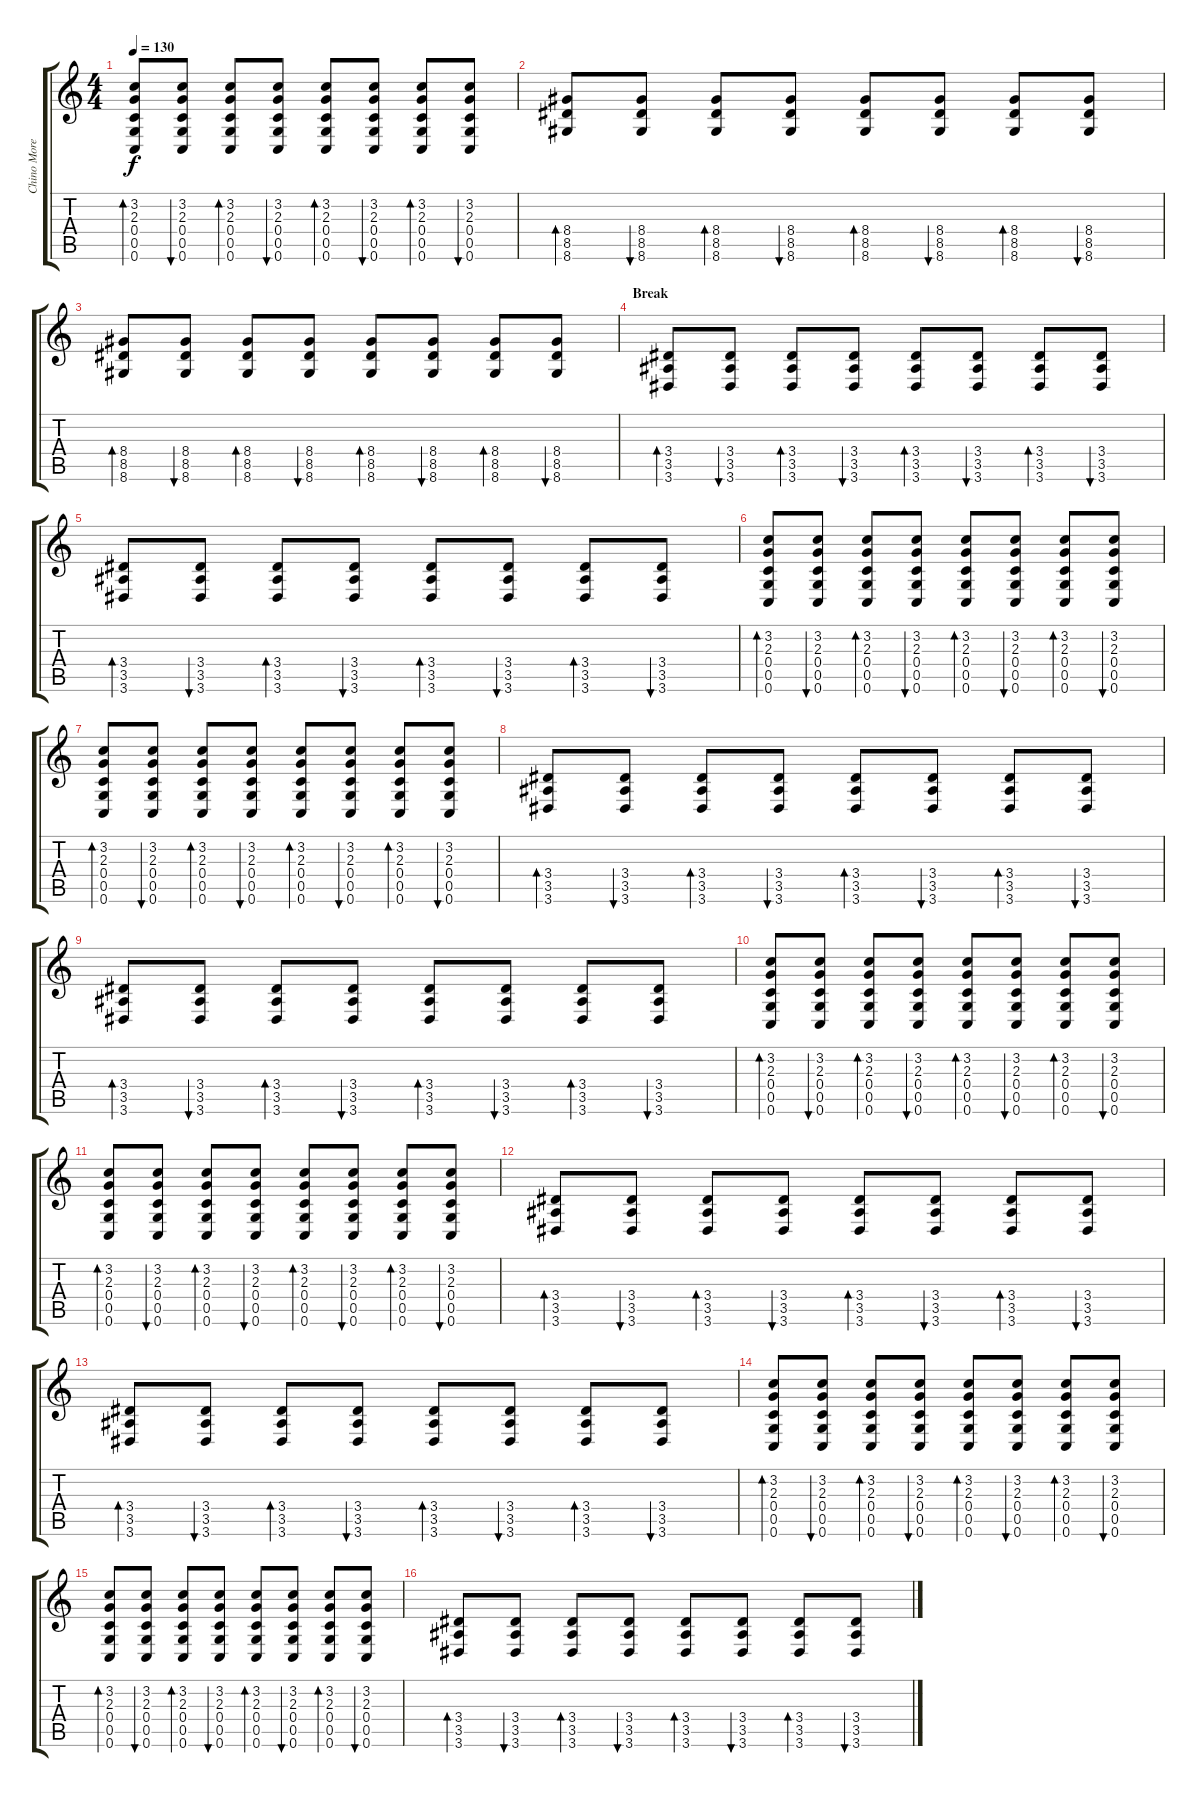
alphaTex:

\track ("Chino Moreno" "Chino More") {instrument acousticguitarsteel}
\staff {score tabs}
\tuning (D4 A3 F3 C3 G2 C2) {hide}
\ts (4 4)
\tempo 130
\clef g2
\ks c
(3.2 2.3 0.4 0.5 0.6).8{bd 60 dy f} (3.2 2.3 0.4 0.5 0.6).8{bu 60} (3.2 2.3 0.4 0.5 0.6).8{bd 60} (3.2 2.3 0.4 0.5 0.6).8{bu 60} (3.2 2.3 0.4 0.5 0.6).8{bd 60} (3.2 2.3 0.4 0.5 0.6).8{bu 60} (3.2 2.3 0.4 0.5 0.6).8{bd 60} (3.2 2.3 0.4 0.5 0.6).8{bu 60} |
(8.4 8.5 8.6).8{bd 60} (8.4 8.5 8.6).8{bu 60} (8.4 8.5 8.6).8{bd 60} (8.4 8.5 8.6).8{bu 60} (8.4 8.5 8.6).8{bd 60} (8.4 8.5 8.6).8{bu 60} (8.4 8.5 8.6).8{bd 60} (8.4 8.5 8.6).8{bu 60} |
(8.4 8.5 8.6).8{bd 60} (8.4 8.5 8.6).8{bu 60} (8.4 8.5 8.6).8{bd 60} (8.4 8.5 8.6).8{bu 60} (8.4 8.5 8.6).8{bd 60} (8.4 8.5 8.6).8{bu 60} (8.4 8.5 8.6).8{bd 60} (8.4 8.5 8.6).8{bu 60} |
\section ("" "Break")
(3.4 3.5 3.6).8{bd 60} (3.4 3.5 3.6).8{bu 60} (3.4 3.5 3.6).8{bd 60} (3.4 3.5 3.6).8{bu 60} (3.4 3.5 3.6).8{bd 60} (3.4 3.5 3.6).8{bu 60} (3.4 3.5 3.6).8{bd 60} (3.4 3.5 3.6).8{bu 60} |
(3.4 3.5 3.6).8{bd 60} (3.4 3.5 3.6).8{bu 60} (3.4 3.5 3.6).8{bd 60} (3.4 3.5 3.6).8{bu 60} (3.4 3.5 3.6).8{bd 60} (3.4 3.5 3.6).8{bu 60} (3.4 3.5 3.6).8{bd 60} (3.4 3.5 3.6).8{bu 60} |
(3.2 2.3 0.4 0.5 0.6).8{bd 60} (3.2 2.3 0.4 0.5 0.6).8{bu 60} (3.2 2.3 0.4 0.5 0.6).8{bd 60} (3.2 2.3 0.4 0.5 0.6).8{bu 60} (3.2 2.3 0.4 0.5 0.6).8{bd 60} (3.2 2.3 0.4 0.5 0.6).8{bu 60} (3.2 2.3 0.4 0.5 0.6).8{bd 60} (3.2 2.3 0.4 0.5 0.6).8{bu 60} |
(3.2 2.3 0.4 0.5 0.6).8{bd 60} (3.2 2.3 0.4 0.5 0.6).8{bu 60} (3.2 2.3 0.4 0.5 0.6).8{bd 60} (3.2 2.3 0.4 0.5 0.6).8{bu 60} (3.2 2.3 0.4 0.5 0.6).8{bd 60} (3.2 2.3 0.4 0.5 0.6).8{bu 60} (3.2 2.3 0.4 0.5 0.6).8{bd 60} (3.2 2.3 0.4 0.5 0.6).8{bu 60} |
(3.4 3.5 3.6).8{bd 60} (3.4 3.5 3.6).8{bu 60} (3.4 3.5 3.6).8{bd 60} (3.4 3.5 3.6).8{bu 60} (3.4 3.5 3.6).8{bd 60} (3.4 3.5 3.6).8{bu 60} (3.4 3.5 3.6).8{bd 60} (3.4 3.5 3.6).8{bu 60} |
(3.4 3.5 3.6).8{bd 60} (3.4 3.5 3.6).8{bu 60} (3.4 3.5 3.6).8{bd 60} (3.4 3.5 3.6).8{bu 60} (3.4 3.5 3.6).8{bd 60} (3.4 3.5 3.6).8{bu 60} (3.4 3.5 3.6).8{bd 60} (3.4 3.5 3.6).8{bu 60} |
(3.2 2.3 0.4 0.5 0.6).8{bd 60} (3.2 2.3 0.4 0.5 0.6).8{bu 60} (3.2 2.3 0.4 0.5 0.6).8{bd 60} (3.2 2.3 0.4 0.5 0.6).8{bu 60} (3.2 2.3 0.4 0.5 0.6).8{bd 60} (3.2 2.3 0.4 0.5 0.6).8{bu 60} (3.2 2.3 0.4 0.5 0.6).8{bd 60} (3.2 2.3 0.4 0.5 0.6).8{bu 60} |
(3.2 2.3 0.4 0.5 0.6).8{bd 60} (3.2 2.3 0.4 0.5 0.6).8{bu 60} (3.2 2.3 0.4 0.5 0.6).8{bd 60} (3.2 2.3 0.4 0.5 0.6).8{bu 60} (3.2 2.3 0.4 0.5 0.6).8{bd 60} (3.2 2.3 0.4 0.5 0.6).8{bu 60} (3.2 2.3 0.4 0.5 0.6).8{bd 60} (3.2 2.3 0.4 0.5 0.6).8{bu 60} |
(3.4 3.5 3.6).8{bd 60} (3.4 3.5 3.6).8{bu 60} (3.4 3.5 3.6).8{bd 60} (3.4 3.5 3.6).8{bu 60} (3.4 3.5 3.6).8{bd 60} (3.4 3.5 3.6).8{bu 60} (3.4 3.5 3.6).8{bd 60} (3.4 3.5 3.6).8{bu 60} |
(3.4 3.5 3.6).8{bd 60} (3.4 3.5 3.6).8{bu 60} (3.4 3.5 3.6).8{bd 60} (3.4 3.5 3.6).8{bu 60} (3.4 3.5 3.6).8{bd 60} (3.4 3.5 3.6).8{bu 60} (3.4 3.5 3.6).8{bd 60} (3.4 3.5 3.6).8{bu 60} |
(3.2 2.3 0.4 0.5 0.6).8{bd 60} (3.2 2.3 0.4 0.5 0.6).8{bu 60} (3.2 2.3 0.4 0.5 0.6).8{bd 60} (3.2 2.3 0.4 0.5 0.6).8{bu 60} (3.2 2.3 0.4 0.5 0.6).8{bd 60} (3.2 2.3 0.4 0.5 0.6).8{bu 60} (3.2 2.3 0.4 0.5 0.6).8{bd 60} (3.2 2.3 0.4 0.5 0.6).8{bu 60} |
(3.2 2.3 0.4 0.5 0.6).8{bd 60} (3.2 2.3 0.4 0.5 0.6).8{bu 60} (3.2 2.3 0.4 0.5 0.6).8{bd 60} (3.2 2.3 0.4 0.5 0.6).8{bu 60} (3.2 2.3 0.4 0.5 0.6).8{bd 60} (3.2 2.3 0.4 0.5 0.6).8{bu 60} (3.2 2.3 0.4 0.5 0.6).8{bd 60} (3.2 2.3 0.4 0.5 0.6).8{bu 60} |
(3.4 3.5 3.6).8{bd 60} (3.4 3.5 3.6).8{bu 60} (3.4 3.5 3.6).8{bd 60} (3.4 3.5 3.6).8{bu 60} (3.4 3.5 3.6).8{bd 60} (3.4 3.5 3.6).8{bu 60} (3.4 3.5 3.6).8{bd 60} (3.4 3.5 3.6).8{bu 60}
